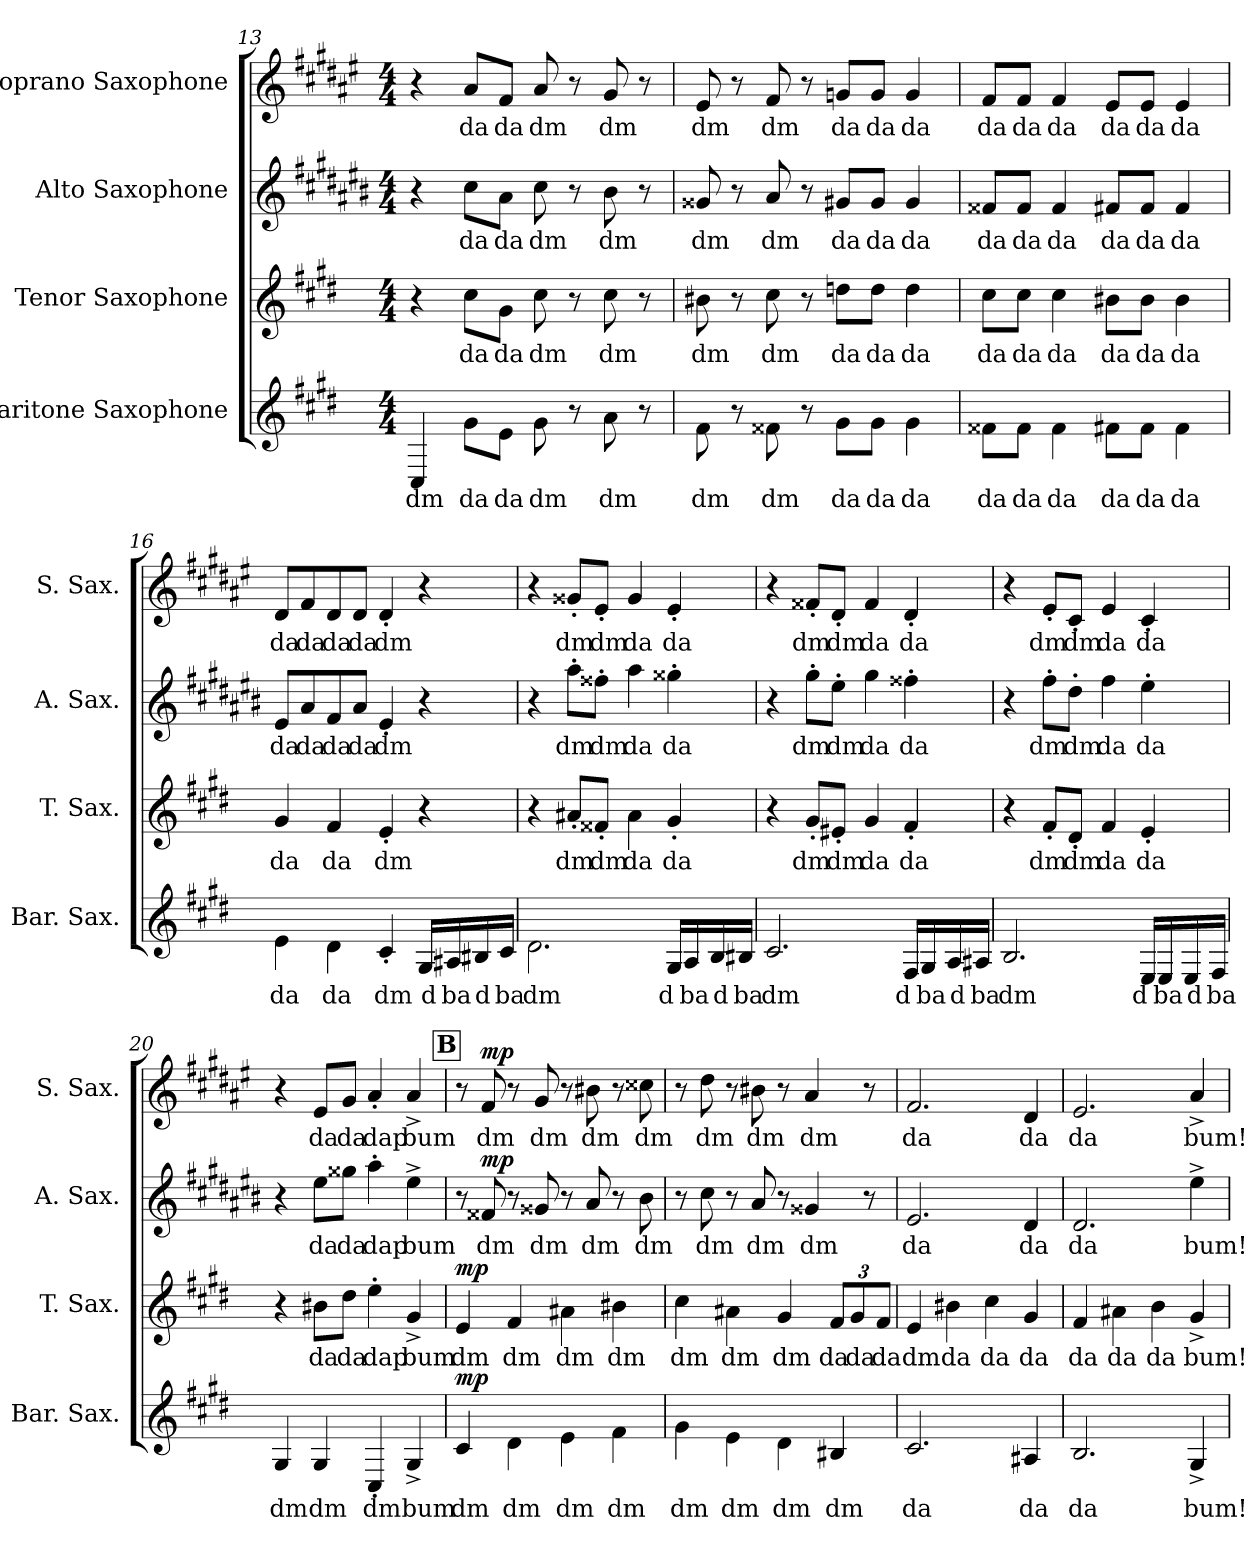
**kern	**text	**dynam	**kern	**text	**dynam	**kern	**text	**dynam	**kern	**text	**dynam
*part4	*part4	*part4	*part3	*part3	*part3	*part2	*part2	*part2	*part1	*part1	*part1
*staff4	*staff4	*staff4	*staff3	*staff3	*staff3	*staff2	*staff2	*staff2	*staff1	*staff1	*staff1
*I"Baritone Saxophone	*	*	*I"Tenor Saxophone	*	*	*I"Alto Saxophone	*	*	*I"Soprano Saxophone	*	*
*I'Bar. Sax.	*	*	*I'T. Sax.	*	*	*I'A. Sax.	*	*	*I'S. Sax.	*	*
*clefG2	*	*	*clefG2	*	*	*clefG2	*	*	*clefG2	*	*
*ITrd12c21	*	*	*ITrd8c14	*	*	*ITrd5c9	*	*	*ITrd1c2	*	*
*k[f#c#g#d#]	*	*	*k[f#c#g#d#]	*	*	*k[f#c#g#d#]	*	*	*k[f#c#g#d#]	*	*
*M4/4	*	*	*M4/4	*	*	*M4/4	*	*	*M4/4	*	*
=13	=13	=13	=13	=13	=13	=13	=13	=13	=13	=13	=13
!	!LO:LY:b	!	!	!	!	!	!	!	!	!	!
4CC#/	dm	.	4r	.	.	4r	.	.	4r	.	.
!	!LO:LY:b	!	!	!LO:LY:b	!	!	!LO:LY:b	!	!	!LO:LY:b	!
8G#\L	da	.	8c#\L	da	.	8e\L	da	.	8g#/L	da	.
!	!LO:LY:b	!	!	!LO:LY:b	!	!	!LO:LY:b	!	!	!LO:LY:b	!
8E\J	da	.	8G#\J	da	.	8c#\J	da	.	8e/J	da	.
!	!LO:LY:b	!	!	!LO:LY:b	!	!	!LO:LY:b	!	!	!LO:LY:b	!
8G#\	dm	.	8c#\	dm	.	8e\	dm	.	8g#/	dm	.
8r	.	.	8r	.	.	8r	.	.	8r	.	.
!	!LO:LY:b	!	!	!LO:LY:b	!	!	!LO:LY:b	!	!	!LO:LY:b	!
8A\	dm	.	8c#\	dm	.	8d#\	dm	.	8f#/	dm	.
8r	.	.	8r	.	.	8r	.	.	8r	.	.
=14	=14	=14	=14	=14	=14	=14	=14	=14	=14	=14	=14
!	!LO:LY:b	!	!	!LO:LY:b	!	!	!LO:LY:b	!	!	!LO:LY:b	!
8F#\	dm	.	8B#X\	dm	.	8B#X/	dm	.	8d#/	dm	.
8r	.	.	8r	.	.	8r	.	.	8r	.	.
!	!LO:LY:b	!	!	!LO:LY:b	!	!	!LO:LY:b	!	!	!LO:LY:b	!
8F##X\	dm	.	8c#\	dm	.	8c#/	dm	.	8e/	dm	.
8r	.	.	8r	.	.	8r	.	.	8r	.	.
!	!LO:LY:b	!	!	!LO:LY:b	!	!	!LO:LY:b	!	!	!LO:LY:b	!
8G#\L	da	.	8dn\L	da	.	8Bn/L	da	.	8fn/L	da	.
!	!LO:LY:b	!	!	!LO:LY:b	!	!	!LO:LY:b	!	!	!LO:LY:b	!
8G#\J	da	.	8d\J	da	.	8B/J	da	.	8f/J	da	.
!	!LO:LY:b	!	!	!LO:LY:b	!	!	!LO:LY:b	!	!	!LO:LY:b	!
4G#\	da	.	4d\	da	.	4B/	da	.	4f/	da	.
=15	=15	=15	=15	=15	=15	=15	=15	=15	=15	=15	=15
!	!LO:LY:b	!	!	!LO:LY:b	!	!	!LO:LY:b	!	!	!LO:LY:b	!
8F##X\L	da	.	8c#\L	da	.	8A#X/L	da	.	8e/L	da	.
!	!LO:LY:b	!	!	!LO:LY:b	!	!	!LO:LY:b	!	!	!LO:LY:b	!
8F##\J	da	.	8c#\J	da	.	8A#/J	da	.	8e/J	da	.
!	!LO:LY:b	!	!	!LO:LY:b	!	!	!LO:LY:b	!	!	!LO:LY:b	!
4F##\	da	.	4c#\	da	.	4A#/	da	.	4e/	da	.
!	!LO:LY:b	!	!	!LO:LY:b	!	!	!LO:LY:b	!	!	!LO:LY:b	!
8F#X\L	da	.	8B#X\L	da	.	8An/L	da	.	8d#/L	da	.
!	!LO:LY:b	!	!	!LO:LY:b	!	!	!LO:LY:b	!	!	!LO:LY:b	!
8F#\J	da	.	8B#\J	da	.	8A/J	da	.	8d#/J	da	.
!	!LO:LY:b	!	!	!LO:LY:b	!	!	!LO:LY:b	!	!	!LO:LY:b	!
4F#\	da	.	4B#\	da	.	4A/	da	.	4d#/	da	.
=16	=16	=16	=16	=16	=16	=16	=16	=16	=16	=16	=16
!	!LO:LY:b	!	!	!LO:LY:b	!	!	!LO:LY:b	!	!	!LO:LY:b	!
4E\	da	.	4G#/	da	.	8G#/L	da	.	8c#/L	da	.
!	!	!	!	!	!	!	!LO:LY:b	!	!	!LO:LY:b	!
.	.	.	.	.	.	8c#/	da	.	8e/	da	.
!	!LO:LY:b	!	!	!LO:LY:b	!	!	!LO:LY:b	!	!	!LO:LY:b	!
4D#\	da	.	4F#/	da	.	8A/	da	.	8c#/	da	.
!	!	!	!	!	!	!	!LO:LY:b	!	!	!LO:LY:b	!
.	.	.	.	.	.	8c#/J	da	.	8c#/J	da	.
!	!LO:LY:b	!	!	!LO:LY:b	!	!	!LO:LY:b	!	!	!LO:LY:b	!
4C#'/	dm	.	4E'/	dm	.	4G#'/	dm	.	4c#'/	dm	.
!	!LO:LY:b	!	!	!	!	!	!	!	!	!	!
16GG#/LL	d	.	4r	.	.	4r	.	.	4r	.	.
!	!LO:LY:b	!	!	!	!	!	!	!	!	!	!
16AA#X/	ba	.	.	.	.	.	.	.	.	.	.
!	!LO:LY:b	!	!	!	!	!	!	!	!	!	!
16BB#X/	d	.	.	.	.	.	.	.	.	.	.
!	!LO:LY:b	!	!	!	!	!	!	!	!	!	!
16C#/JJ	ba	.	.	.	.	.	.	.	.	.	.
!!LO:PB:g=z
=17	=17	=17	=17	=17	=17	=17	=17	=17	=17	=17	=17
!	!LO:LY:b	!	!	!	!	!	!	!	!	!	!
2.D#\	dm	.	4r	.	.	4r	.	.	4r	.	.
!	!	!	!	!LO:LY:b	!	!	!LO:LY:b	!	!	!LO:LY:b	!
.	.	.	8A#X'/L	dm	.	8cc#'\L	dm	.	8f##X'/L	dm	.
!	!	!	!	!LO:LY:b	!	!	!LO:LY:b	!	!	!LO:LY:b	!
.	.	.	8F##X'/J	dm	.	8a#X'\J	dm	.	8d#'/J	dm	.
!	!	!	!	!LO:LY:b	!	!	!LO:LY:b	!	!	!LO:LY:b	!
.	.	.	4A#\	da	.	4cc#\	da	.	4f##/	da	.
!	!LO:LY:b	!	!	!LO:LY:b	!	!	!LO:LY:b	!	!	!LO:LY:b	!
16GG#/LL	d	.	4G#'/	da	.	4b#X'\	da	.	4d#'/	da	.
!	!LO:LY:b	!	!	!	!	!	!	!	!	!	!
16AA/	ba	.	.	.	.	.	.	.	.	.	.
!	!LO:LY:b	!	!	!	!	!	!	!	!	!	!
16BB/	d	.	.	.	.	.	.	.	.	.	.
!	!LO:LY:b	!	!	!	!	!	!	!	!	!	!
16BB#X/JJ	ba	.	.	.	.	.	.	.	.	.	.
=18	=18	=18	=18	=18	=18	=18	=18	=18	=18	=18	=18
!	!LO:LY:b	!	!	!	!	!	!	!	!	!	!
2.C#/	dm	.	4r	.	.	4r	.	.	4r	.	.
!	!	!	!	!LO:LY:b	!	!	!LO:LY:b	!	!	!LO:LY:b	!
.	.	.	8G#'/L	dm	.	8b'\L	dm	.	8e#X'/L	dm	.
!	!	!	!	!LO:LY:b	!	!	!LO:LY:b	!	!	!LO:LY:b	!
.	.	.	8E#X'/J	dm	.	8g#'\J	dm	.	8c#'/J	dm	.
!	!	!	!	!LO:LY:b	!	!	!LO:LY:b	!	!	!LO:LY:b	!
.	.	.	4G#/	da	.	4b\	da	.	4e#/	da	.
!	!LO:LY:b	!	!	!LO:LY:b	!	!	!LO:LY:b	!	!	!LO:LY:b	!
16FF#/LL	d	.	4F#'/	da	.	4a#X'\	da	.	4c#'/	da	.
!	!LO:LY:b	!	!	!	!	!	!	!	!	!	!
16GG#/	ba	.	.	.	.	.	.	.	.	.	.
!	!LO:LY:b	!	!	!	!	!	!	!	!	!	!
16AA/	d	.	.	.	.	.	.	.	.	.	.
!	!LO:LY:b	!	!	!	!	!	!	!	!	!	!
16AA#X/JJ	ba	.	.	.	.	.	.	.	.	.	.
=19	=19	=19	=19	=19	=19	=19	=19	=19	=19	=19	=19
!	!LO:LY:b	!	!	!	!	!	!	!	!	!	!
2.BB/	dm	.	4r	.	.	4r	.	.	4r	.	.
!	!	!	!	!LO:LY:b	!	!	!LO:LY:b	!	!	!LO:LY:b	!
.	.	.	8F#'/L	dm	.	8a'\L	dm	.	8d#'/L	dm	.
!	!	!	!	!LO:LY:b	!	!	!LO:LY:b	!	!	!LO:LY:b	!
.	.	.	8D#'/J	dm	.	8f#'\J	dm	.	8B'/J	dm	.
!	!	!	!	!LO:LY:b	!	!	!LO:LY:b	!	!	!LO:LY:b	!
.	.	.	4F#/	da	.	4a\	da	.	4d#/	da	.
!	!LO:LY:b	!	!	!LO:LY:b	!	!	!LO:LY:b	!	!	!LO:LY:b	!
16EE/LL	d	.	4E'/	da	.	4g#'\	da	.	4B'/	da	.
!	!LO:LY:b	!	!	!	!	!	!	!	!	!	!
16EE/	ba	.	.	.	.	.	.	.	.	.	.
!	!LO:LY:b	!	!	!	!	!	!	!	!	!	!
16EE/	d	.	.	.	.	.	.	.	.	.	.
!	!LO:LY:b	!	!	!	!	!	!	!	!	!	!
16FF#/JJ	ba	.	.	.	.	.	.	.	.	.	.
=20	=20	=20	=20	=20	=20	=20	=20	=20	=20	=20	=20
!	!LO:LY:b	!	!	!	!	!	!	!	!	!	!
4GG#/	dm	.	4r	.	.	4r	.	.	4r	.	.
!	!LO:LY:b	!	!	!LO:LY:b	!	!	!LO:LY:b	!	!	!LO:LY:b	!
4GG#/	dm	.	8B#X\L	da	.	8g#\L	da	.	8d#/L	da	.
!	!	!	!	!LO:LY:b	!	!	!LO:LY:b	!	!	!LO:LY:b	!
.	.	.	8d#\J	da	.	8b#X\J	da	.	8f#/J	da	.
!	!LO:LY:b	!	!	!LO:LY:b	!	!	!LO:LY:b	!	!	!LO:LY:b	!
4CC#'/	dm	.	4e'\	dap	.	4cc#'\	dap	.	4g#'/	dap	.
!	!LO:LY:b	!	!	!LO:LY:b	!	!	!LO:LY:b	!	!	!LO:LY:b	!
4GG#^/	bum	.	4G#^/	bum	.	4g#^\	bum	.	4g#^/	bum	.
!!LO:PB:g=z
!!LO:REH:place=s1:a:B:fs=14:t=B
=21	=21	=21	=21	=21	=21	=21	=21	=21	=21	=21	=21
!	!LO:LY:b	!LO:DY:b	!	!LO:LY:b	!LO:DY:b	!	!	!	!	!	!
4C#/	dm	mp	4E/	dm	mp	8r	.	.	8r	.	.
!	!	!	!	!	!	!	!LO:LY:b	!LO:DY:b	!	!LO:LY:b	!LO:DY:b
.	.	.	.	.	.	8A#X/	dm	mp	8e/	dm	mp
!	!LO:LY:b	!	!	!LO:LY:b	!	!	!	!	!	!	!
4D#\	dm	.	4F#/	dm	.	8r	.	.	8r	.	.
!	!	!	!	!	!	!	!LO:LY:b	!	!	!LO:LY:b	!
.	.	.	.	.	.	8B#X/	dm	.	8f#/	dm	.
!	!LO:LY:b	!	!	!LO:LY:b	!	!	!	!	!	!	!
4E\	dm	.	4A#X\	dm	.	8r	.	.	8r	.	.
!	!	!	!	!	!	!	!LO:LY:b	!	!	!LO:LY:b	!
.	.	.	.	.	.	8c#/	dm	.	8a#X\	dm	.
!	!LO:LY:b	!	!	!LO:LY:b	!	!	!	!	!	!	!
4F#\	dm	.	4B#X\	dm	.	8r	.	.	8r	.	.
!	!	!	!	!	!	!	!LO:LY:b	!	!	!LO:LY:b	!
.	.	.	.	.	.	8d#\	dm	.	8b#X\	dm	.
=22	=22	=22	=22	=22	=22	=22	=22	=22	=22	=22	=22
!	!LO:LY:b	!	!	!LO:LY:b	!	!	!	!	!	!	!
4G#\	dm	.	4c#\	dm	.	8r	.	.	8r	.	.
!	!	!	!	!	!	!	!LO:LY:b	!	!	!LO:LY:b	!
.	.	.	.	.	.	8e\	dm	.	8cc#\	dm	.
!	!LO:LY:b	!	!	!LO:LY:b	!	!	!	!	!	!	!
4E\	dm	.	4A#X\	dm	.	8r	.	.	8r	.	.
!	!	!	!	!	!	!	!LO:LY:b	!	!	!LO:LY:b	!
.	.	.	.	.	.	8c#/	dm	.	8a#X\	dm	.
!	!LO:LY:b	!	!	!LO:LY:b	!	!	!	!	!	!	!
4D#\	dm	.	4G#/	dm	.	8r	.	.	8r	.	.
!	!	!	!	!	!	!	!LO:LY:b	!	!	!LO:LY:b	!
.	.	.	.	.	.	4B#X/	dm	.	4g#/	dm	.
!	!LO:LY:b	!	!	!	!	!	!	!	!	!	!
*	*	*	*Xbrackettup	*	*	*	*	*	*	*	*
!	!	!	!	!LO:LY:b	!	!	!	!	!	!	!
4BB#X/	dm	.	12F#/L	da	.	.	.	.	.	.	.
!	!	!	!	!LO:LY:b	!	!	!	!	!	!	!
.	.	.	12G#/	da	.	.	.	.	.	.	.
.	.	.	.	.	.	8r	.	.	8r	.	.
!	!	!	!	!LO:LY:b	!	!	!	!	!	!	!
.	.	.	12F#/J	da	.	.	.	.	.	.	.
=23	=23	=23	=23	=23	=23	=23	=23	=23	=23	=23	=23
!	!LO:LY:b	!	!	!LO:LY:b	!	!	!LO:LY:b	!	!	!LO:LY:b	!
2.C#/	da	.	4E/	dm	.	2.G#/	da	.	2.e/	da	.
!	!	!	!	!LO:LY:b	!	!	!	!	!	!	!
.	.	.	4B#X\	da	.	.	.	.	.	.	.
!	!	!	!	!LO:LY:b	!	!	!	!	!	!	!
.	.	.	4c#\	da	.	.	.	.	.	.	.
!	!LO:LY:b	!	!	!LO:LY:b	!	!	!LO:LY:b	!	!	!LO:LY:b	!
4AA#X/	da	.	4G#/	da	.	4F#/	da	.	4c#/	da	.
=24	=24	=24	=24	=24	=24	=24	=24	=24	=24	=24	=24
!	!LO:LY:b	!	!	!LO:LY:b	!	!	!LO:LY:b	!	!	!LO:LY:b	!
2.BB/	da	.	4F#/	da	.	2.F#/	da	.	2.d#/	da	.
!	!	!	!	!LO:LY:b	!	!	!	!	!	!	!
.	.	.	4A#X\	da	.	.	.	.	.	.	.
!	!	!	!	!LO:LY:b	!	!	!	!	!	!	!
.	.	.	4B\	da	.	.	.	.	.	.	.
!	!LO:LY:b	!	!	!LO:LY:b	!	!	!LO:LY:b	!	!	!LO:LY:b	!
4GG#^/	bum!	.	4G#^/	bum!	.	4g#^\	bum!	.	4g#^/	bum!	.
=	=	=	=	=	=	=	=	=	=	=	=
*-	*-	*-	*-	*-	*-	*-	*-	*-	*-	*-	*-
